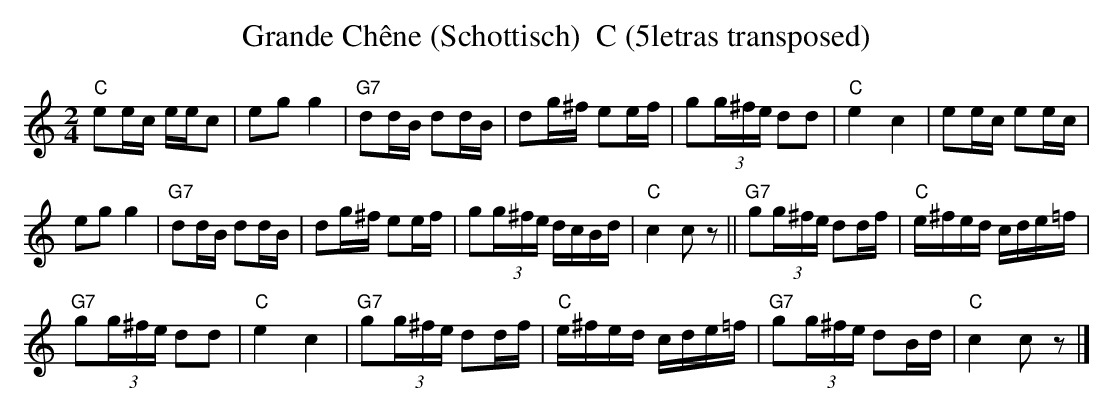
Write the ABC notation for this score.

X:1
T: Grande Chêne (Schottisch)  C (5letras transposed)
M:2/4
L:1/16
K:C transpose=3 %%MIDI gchordon
"C"e2ec eec2 | e2g2g4 | "G7"d2dB d2dB | d2g^f e2ef | g2(3g^fe d2d2 | "C"e4c4 | e2ec e2ec |
e2g2g4 | "G7"d2dB d2dB | d2g^f e2ef | g2(3g^fe dcBd | "C"c4c2z2 || "G7"g2(3g^fe d2df | "C"e^fed cde=f |
"G7"g2(3g^fe d2d2 | "C"e4c4 | "G7"g2(3g^fe d2df | "C"e^fed cde=f | "G7"g2(3g^fe d2Bd | "C"c4c2z2 |]
